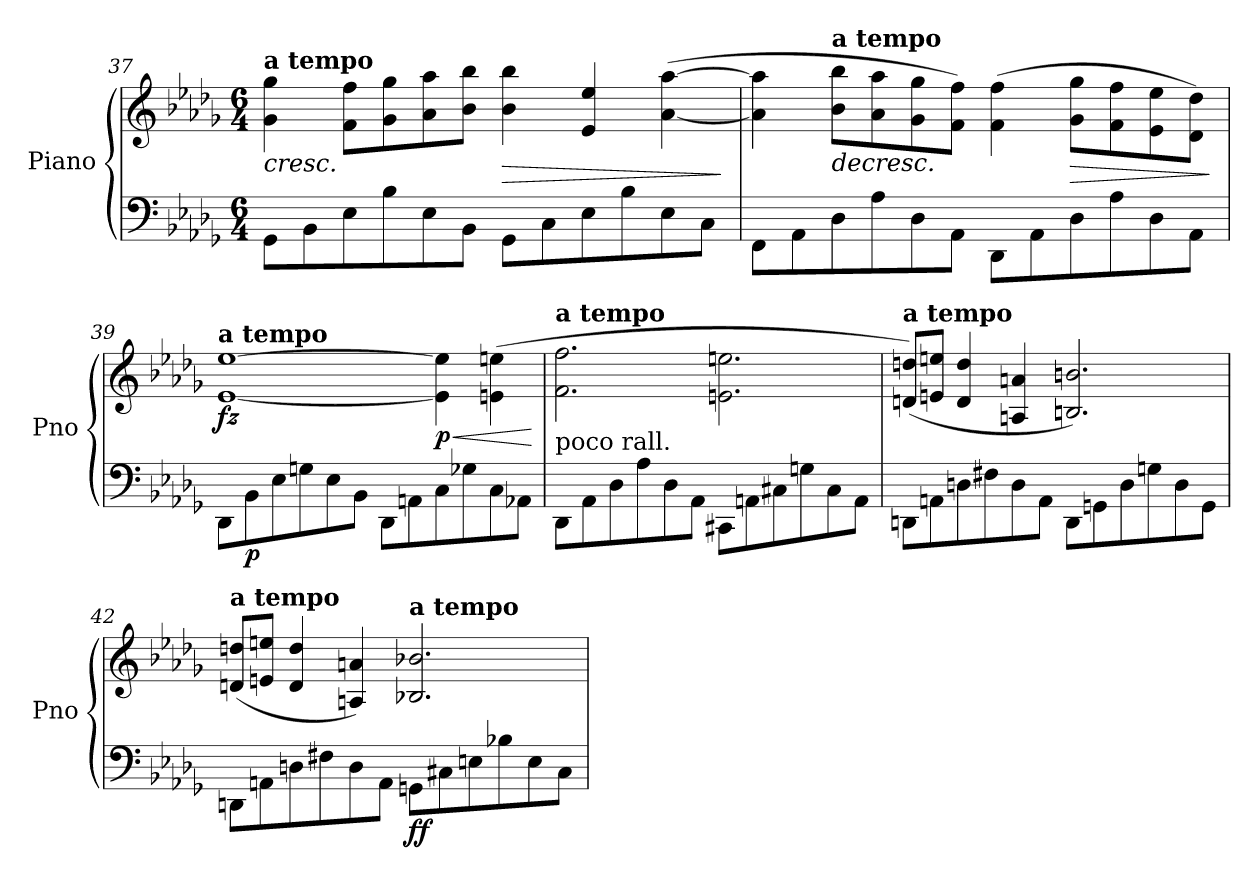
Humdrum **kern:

**kern	**kern	**dynam
*part1	*part1	*part1
*staff2	*staff1	*staff1/2
*I"Piano	*	*
*I'Pno	*	*
*clefF4	*clefG2	*
*k[b-e-a-d-g-]	*k[b-e-a-d-g-]	*
*D-:	*D-:	*
*M6/4	*M6/4	*
=37	=37	=37
!	!LO:TX:a:B:t=a tempo	!
!	!	!LO:HP:b
8GG-\L	4g-\ 4gg-\	<
8BB-\	.	.
8E-\	8f\ 8ff\L	.
8B-\	8g-\ 8gg-\	.
8E-\	8a-\ 8aa-\	.
8BB-\J	8b-\ 8bb-\J	.
!	!	!LO:HP:b
8GG-\L	4b-\ 4bb-\	>
8C\	.	.
8E-\	4e-/ 4ee-/	.
8B-\	.	.
8E-\	(>[4a-\ [4aa-\	.
8C\J	.	.
.	.	[ ]
!!LO:LB:g=z
=38	=38	=38
8FF\L	4a-\] 4aa-\]	.
8AA-\	.	.
!	!LO:TX:a:B:t=a tempo	!
!	!	!LO:HP:b
8D-\	8b-\ 8bb-\L	>
8A-\	8a-\ 8aa-\	.
8D-\	8g-\ 8gg-\	.
8AA-\J	8f\ 8ff\J)	.
8DD-\L	(>4f\ 4ff\	.
8AA-\	.	.
!	!	!LO:HP:b
8D-\	8g-\ 8gg-\L	>
8A-\	8f\ 8ff\	.
8D-\	8e-\ 8ee-\	.
8AA-\J	8d-\ 8dd-\J)	.
.	.	] ]
=39	=39	=39
!	!LO:TX:a:B:t=a tempo	!
!	!	!LO:DY:b
8DD-\L	[1e- [1ee-	fz
!	!	!LO:DY:b=2
8BB-\	.	p
8E-\	.	.
8Gn\	.	.
8E-\	.	.
8BB-\J	.	.
8DD-\L	.	.
8AAn\	.	.
!	!	!LO:HP:b
!	!	!LO:DY:n=1:b
8C\	4e-\] 4ee-\]	< p
8G-X\	.	.
8C\	(>4en\ 4een\	.
8AA-X\J	.	.
.	.	[
=40	=40	=40
!	!LO:TX:a:B:t=a tempo	!
!LO:TX:a:t=poco rall.	!	!
8DD-\L	2.f\ 2.ff\	.
8AA-\	.	.
8D-\	.	.
8A-\	.	.
8D-\	.	.
8AA-\J	.	.
8CC#X\L	2.en\ 2.een\	.
8AAn\	.	.
8C#X\	.	.
8Gn\	.	.
8C#\	.	.
8AA\J	.	.
!!LO:LB:g=z
=41	=41	=41
!	!LO:TX:a:B:t=a tempo	!
8DDn\L	(<8dn/ 8ddn/L)	.
8AAn\	8en/ 8een/J	.
8Dn\	4d/ 4dd/	.
8F#X\	.	.
8D\	4An/ 4an/	.
8AA\J	.	.
8DD\L	2.Bn/ 2.bn/)	.
8GGn\	.	.
8D\	.	.
8Gn\	.	.
8D\	.	.
8GG\J	.	.
=42	=42	=42
!	!LO:TX:a:B:t=a tempo	!
8DDn\L	(<8dn/ 8ddn/L	.
8AAn\	8en/ 8een/J	.
8Dn\	4d/ 4dd/	.
8F#X\	.	.
8D\	4An/ 4an/)	.
8AA\J	.	.
!	!LO:TX:a:B:t=a tempo	!
!	!	!LO:DY:b=2
!	!	!LO:DY:n=1:b
8GGn\L	2.B-X/ 2.b-X/	f f
8C#X\	.	.
8En\	.	.
8B-X\	.	.
8E\	.	.
8C#\J	.	.
=	=	=
*-	*-	*-
